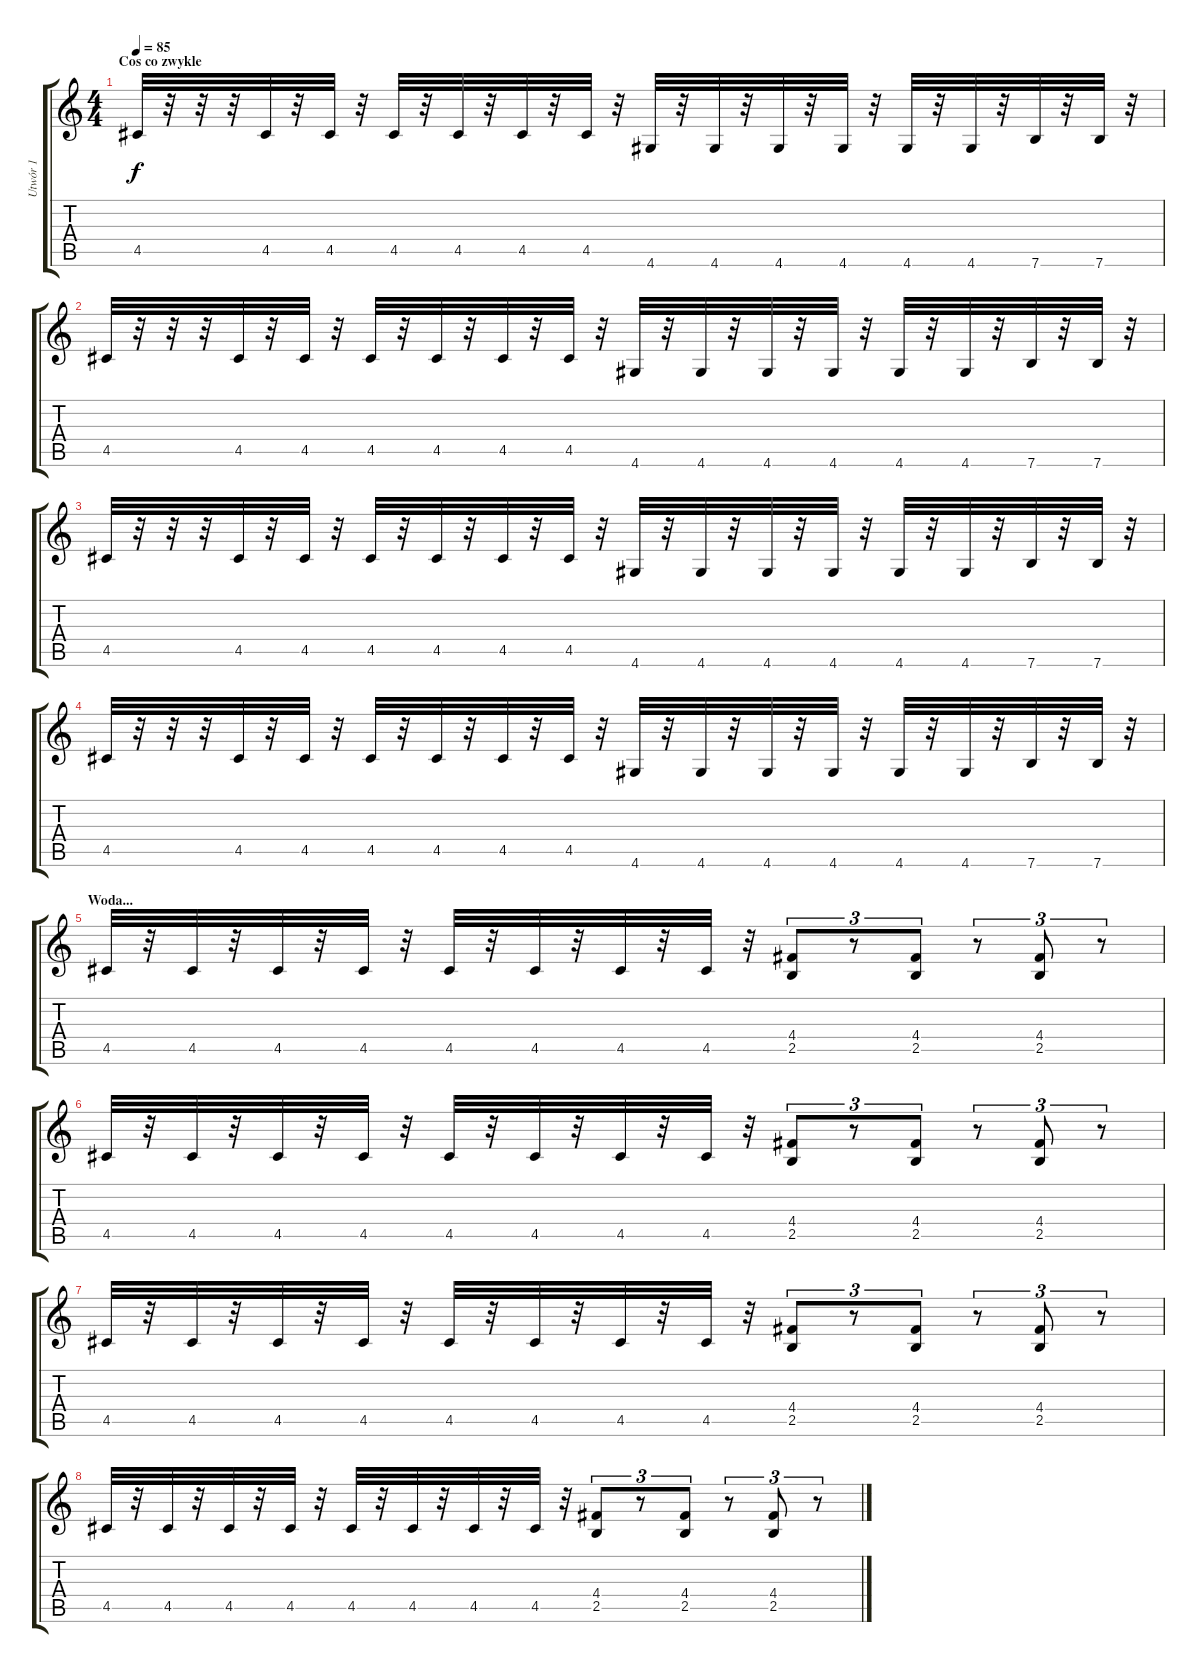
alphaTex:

\track ("Utwór 1" "Utwór 1") {instrument distortionguitar}
\staff {score tabs}
\tuning (E4 B3 G3 D3 A2 E2) {hide}
\ts (4 4)
\section ("" "Cos co zwykle")
\tempo 85
\clef g2
\ks c
4.5.32{dy f} r.32 r.32 r.32 4.5.32 r.32 4.5.32 r.32 4.5.32 r.32 4.5.32 r.32 4.5.32 r.32 4.5.32 r.32 4.6.32 r.32 4.6.32 r.32 4.6.32 r.32 4.6.32 r.32 4.6.32 r.32 4.6.32 r.32 7.6.32 r.32 7.6.32 r.32 |
4.5.32 r.32 r.32 r.32 4.5.32 r.32 4.5.32 r.32 4.5.32 r.32 4.5.32 r.32 4.5.32 r.32 4.5.32 r.32 4.6.32 r.32 4.6.32 r.32 4.6.32 r.32 4.6.32 r.32 4.6.32 r.32 4.6.32 r.32 7.6.32 r.32 7.6.32 r.32 |
4.5.32 r.32 r.32 r.32 4.5.32 r.32 4.5.32 r.32 4.5.32 r.32 4.5.32 r.32 4.5.32 r.32 4.5.32 r.32 4.6.32 r.32 4.6.32 r.32 4.6.32 r.32 4.6.32 r.32 4.6.32 r.32 4.6.32 r.32 7.6.32 r.32 7.6.32 r.32 |
4.5.32 r.32 r.32 r.32 4.5.32 r.32 4.5.32 r.32 4.5.32 r.32 4.5.32 r.32 4.5.32 r.32 4.5.32 r.32 4.6.32 r.32 4.6.32 r.32 4.6.32 r.32 4.6.32 r.32 4.6.32 r.32 4.6.32 r.32 7.6.32 r.32 7.6.32 r.32 |
\section ("" "Woda...")
4.5.32 r.32 4.5.32 r.32 4.5.32 r.32 4.5.32 r.32 4.5.32 r.32 4.5.32 r.32 4.5.32 r.32 4.5.32 r.32 (4.4 2.5).8{tu (3 2)} r.8{tu (3 2)} (4.4 2.5).8{tu (3 2)} r.8{tu (3 2)} (4.4 2.5).8{tu (3 2)} r.8{tu (3 2)} |
4.5.32 r.32 4.5.32 r.32 4.5.32 r.32 4.5.32 r.32 4.5.32 r.32 4.5.32 r.32 4.5.32 r.32 4.5.32 r.32 (4.4 2.5).8{tu (3 2)} r.8{tu (3 2)} (4.4 2.5).8{tu (3 2)} r.8{tu (3 2)} (4.4 2.5).8{tu (3 2)} r.8{tu (3 2)} |
4.5.32 r.32 4.5.32 r.32 4.5.32 r.32 4.5.32 r.32 4.5.32 r.32 4.5.32 r.32 4.5.32 r.32 4.5.32 r.32 (4.4 2.5).8{tu (3 2)} r.8{tu (3 2)} (4.4 2.5).8{tu (3 2)} r.8{tu (3 2)} (4.4 2.5).8{tu (3 2)} r.8{tu (3 2)} |
4.5.32 r.32 4.5.32 r.32 4.5.32 r.32 4.5.32 r.32 4.5.32 r.32 4.5.32 r.32 4.5.32 r.32 4.5.32 r.32 (4.4 2.5).8{tu (3 2)} r.8{tu (3 2)} (4.4 2.5).8{tu (3 2)} r.8{tu (3 2)} (4.4 2.5).8{tu (3 2)} r.8{tu (3 2)}
